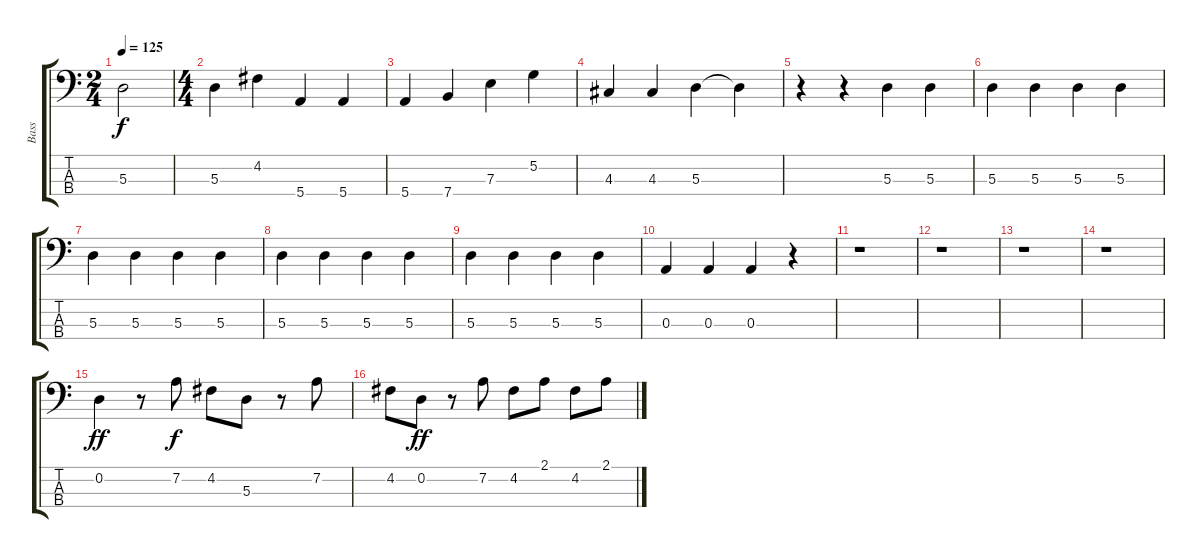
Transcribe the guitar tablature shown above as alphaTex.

\track ("Bass" "Bass") {instrument slapbass1}
\staff {score tabs}
\tuning (G2 D2 A1 E1) {hide}
\ts (2 4)
\tempo 125
\clef f4
\ks c
5.3.2{dy f instrument slapbass1} |
\ts (4 4)
5.3.4 4.2.4 5.4.4 5.4.4 |
5.4.4 7.4.4 7.3.4 5.2.4 |
4.3.4 4.3.4 5.3.4 5.3{t}.4 |
r.4 r.4 5.3.4 5.3.4 |
5.3.4 5.3.4 5.3.4 5.3.4 |
5.3.4 5.3.4 5.3.4 5.3.4 |
5.3.4 5.3.4 5.3.4 5.3.4 |
5.3.4 5.3.4 5.3.4 5.3.4 |
0.3.4 0.3.4 0.3.4 r.4 |
r.1 |
r.1 |
r.1 |
r.1 |
0.2.4{dy ff} r.8 7.2.8{dy f} 4.2.8 5.3.8 r.8 7.2.8 |
4.2.8 0.2.8{dy ff} r.8 7.2.8 4.2.8 2.1.8 4.2.8 2.1.8
